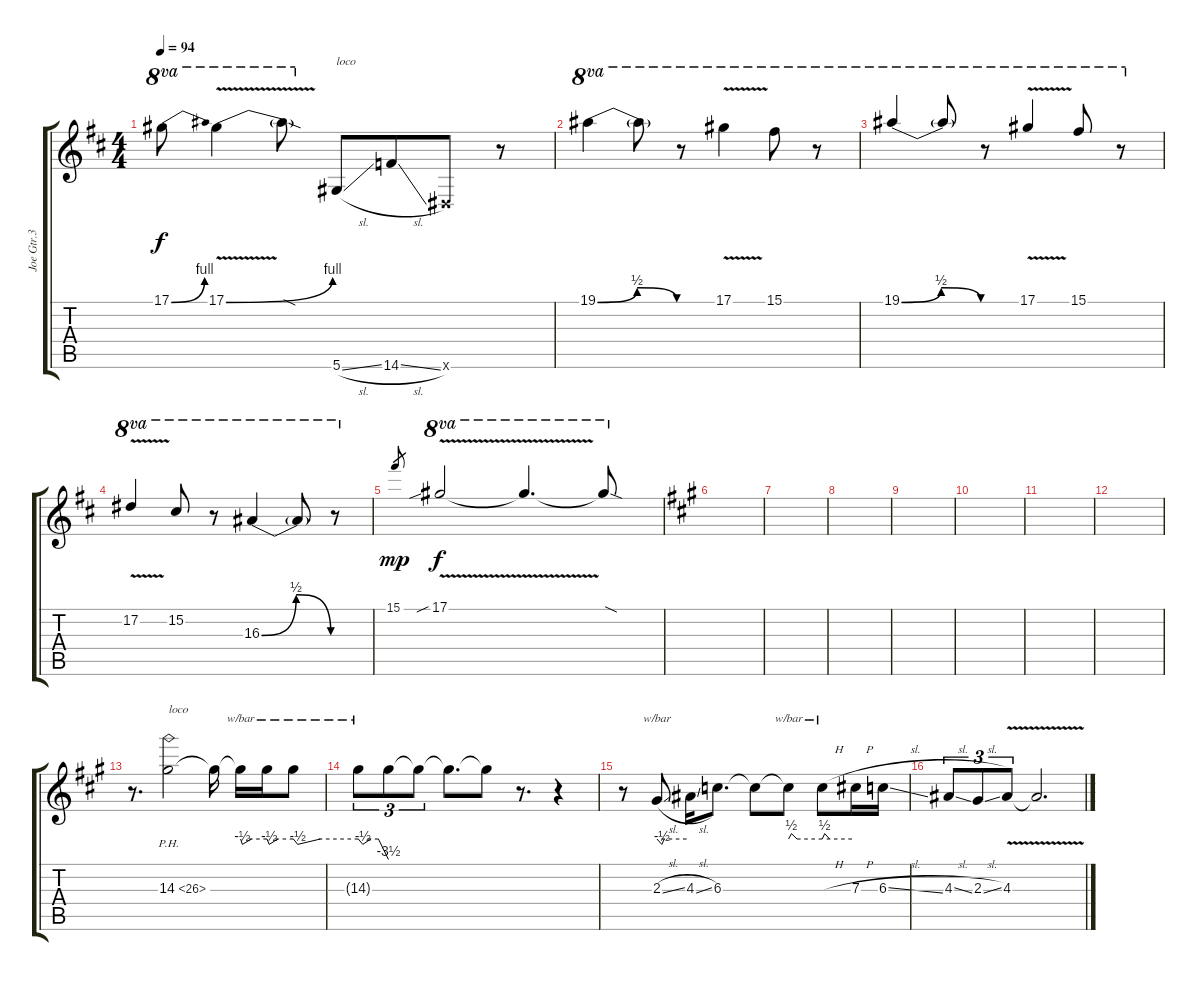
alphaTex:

\track ("Joe Gtr.3" "Joe Gtr.3") {instrument distortionguitar}
\staff {score tabs}
\tuning (Eb4 Bb3 Gb3 Db3 Ab2 Eb2) {hide}
\ts (4 4)
\tempo 94
\clef g2
\ks bminor
17.1{be (bend 0 0 60 4)}.8{ot 8va dy f} 17.1{be (bend 0 0 60 4) v}.4{ot 8va} 17.1{sod t}.8{ot 8va} 5.6{sl}.8{txt "loco"} 14.6{sl}.8{beam merge} 0.6{x}.8 r.8 |
19.1{be (bendrelease 0 0 25 2 35 2 60 0)}.4{ot 8va} 19.1{t}.8{ot 8va} r.8{ot 8va} 17.1{v}.4{ot 8va} 15.1.8{ot 8va} r.8{ot 8va} |
19.1{be (bendrelease 0 0 25 2 35 2 60 0)}.4{ot 8va beam Up} 19.1{t}.8{ot 8va beam Up} r.8{ot 8va} 17.1{v}.4{ot 8va beam Up} 15.1.8{ot 8va beam Up} r.8{ot 8va} |
17.2{v}.4{ot 8va beam Up} 15.2.8{ot 8va beam Up} r.8{ot 8va} 16.3{be (bendrelease 0 0 25 2 35 2 60 0)}.4{ot 8va beam Up} 16.3{t}.8{ot 8va beam Up} r.8{ot 8va} |
15.1.8{gr dy mp} 17.1{v sib}.2{ot 8va dy f beam Up} 17.1{t}.4{d ot 8va beam Up} 17.1{sod t}.8{ot 8va beam Up} |
\ks a
|
|
|
|
|
|
|
r.8{d volume 4} 14.3{ph 12}.2{txt "loco" volume 14} 14.3{t}.16 14.3{t}.16{tbe (custom default 0 0 4 -2 25 0 60 0)} 14.3{t}.16{tbe (custom default 0 0 5 -2 25 0 60 0)} 14.3{t}.8{tbe (custom default 0 0 4 -2 25 0 60 0)} |
14.3{t}.8{tu (3 2) tbe (custom default 0 0 9 -2 25 0 40 0 60 -14)} 14.3{t}.8{tu (3 2) beam merge} 14.3{t}.8{tu (3 2)} 14.3{t}.8{d} 14.3{t}.8 r.8{d} r.4 |
r.8 2.3{sl}.8{tbe (custom default 0 0 10 -2 15 0 60 0)} 4.3{sl}.16 6.3.8{d} 6.3{t}.8 6.3{t}.8{tbe (custom default 0 0 5 2 15 0 60 0)} 6.3{h t}.8{tbe (custom default 0 0 5 2 15 0 60 0)} 7.3{h}.16 6.3{sl}.16 |
4.3{sl}.8{tu (3 2) beam Up} 2.3{sl}.8{tu (3 2) beam Up beam merge} 4.3{v}.8{tu (3 2) beam Up} 4.3{t}.2{d}
